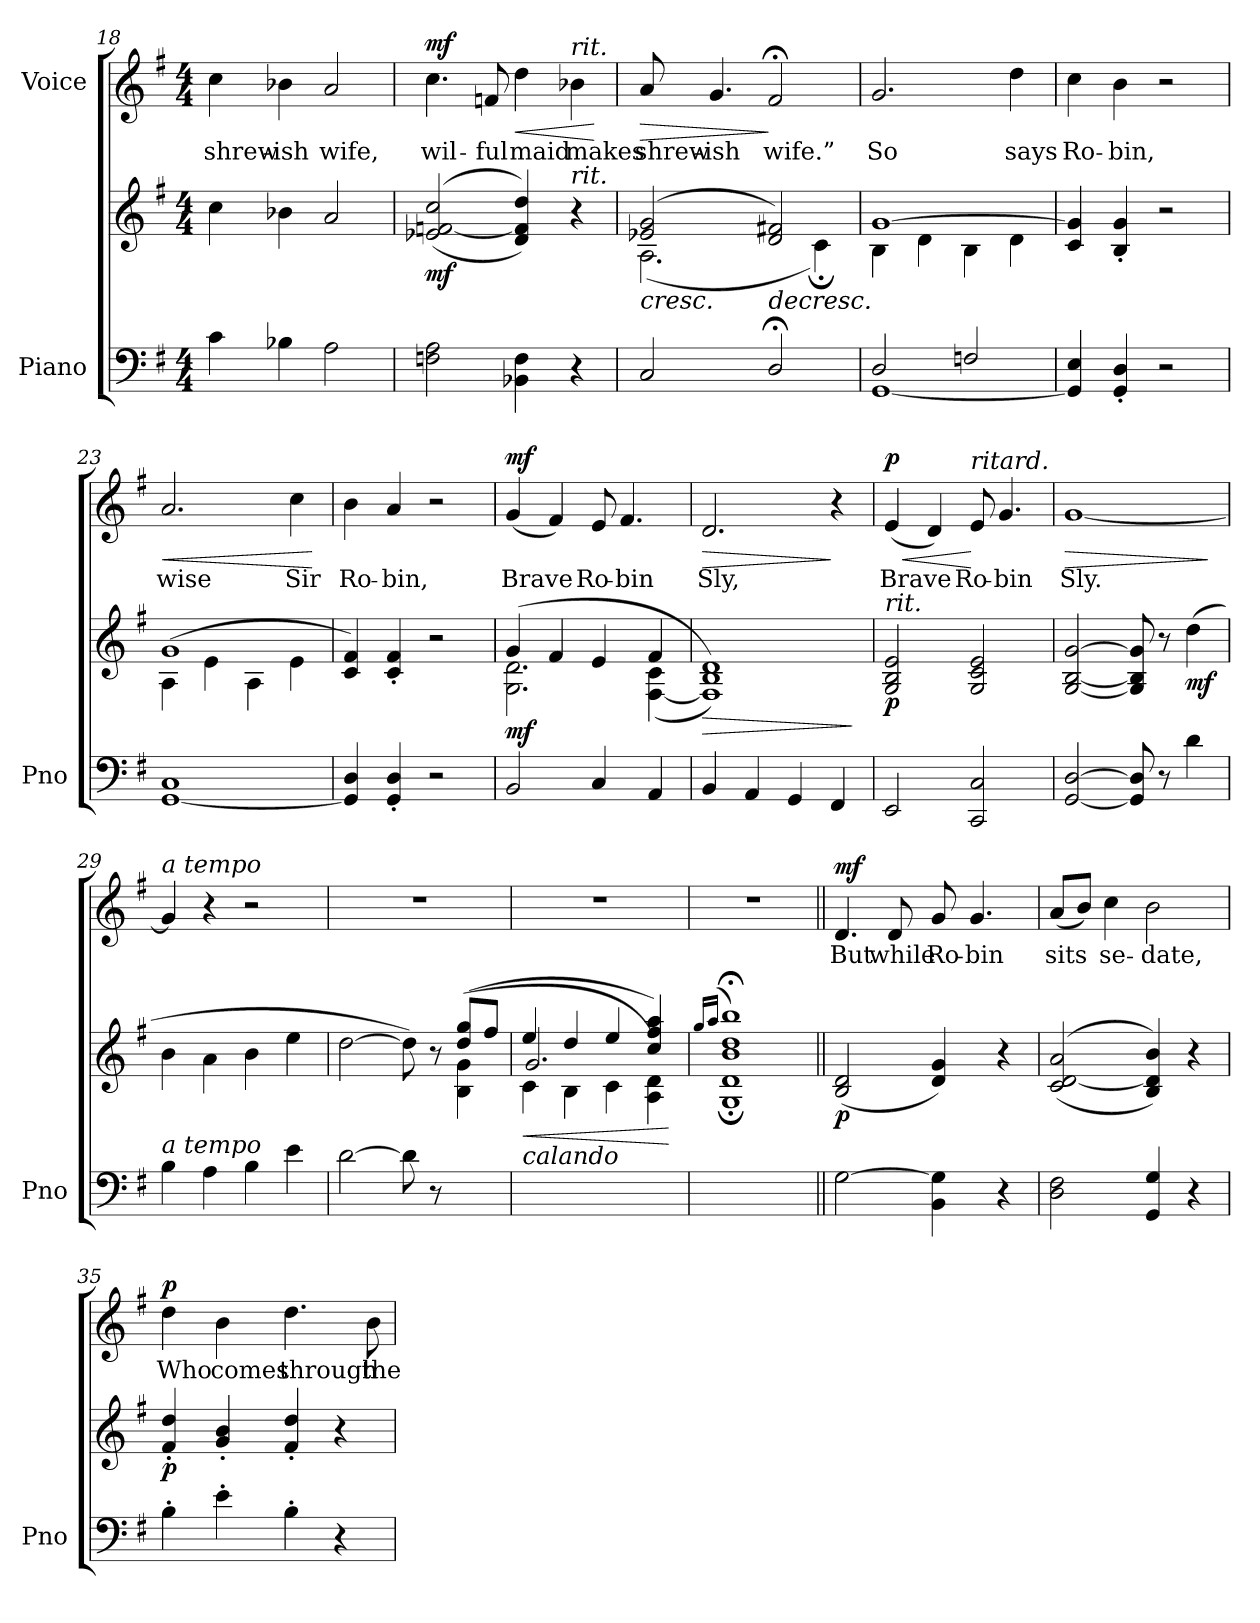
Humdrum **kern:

**kern	**kern	**dynam	**kern	**text	**dynam
*part2	*part2	*part2	*part1	*part1	*part1
*staff3	*staff2	*staff2/3	*staff1	*staff1	*staff1
*I"Piano	*	*	*I"Voice	*	*
*I'Pno	*	*	*	*	*
*clefF4	*clefG2	*	*clefG2	*	*
*k[f#]	*k[f#]	*	*k[f#]	*	*
*M4/4	*M4/4	*	*M4/4	*	*
=18	=18	=18	=18	=18	=18
4c\	4cc\	.	4cc\	shrew-	.
4B-X\	4b-X\	.	4b-X\	-ish	.
2A\	2a/	.	2a/	wife,	.
=19	=19	=19	=19	=19	=19
!	!	!LO:DY:b	!	!	!LO:DY:a
2Fn\ 2A\	((<2e-X/ [2fn/ 2cc/	mf	4.cc\	wil-	mf
.	.	.	8fn/	-ful	.
!	!	!	!	!	!LO:HP:b
4BB-X\ 4F\	4d/ 4f/] 4dd/))	.	4dd\	maid	<
!	!	!	!LO:TX:i:t=rit.	!	!
!	!LO:TX:i:t=rit.	!	!	!	!
4r	4r	.	4b-X\	makes	.
.	.	.	.	.	[
=20	=20	=20	=20	=20	=20
!	!	!LO:HP:b	!	!	!LO:HP:b
*	*^	*	*	*	*
2C/	(2e-X/ 2g/	(2.A\	<	8a/	shrew-	>
.	.	.	.	4.g/	-ish	.
!	!	!	!LO:HP:b	!	!	!
2D;/	2d/ 2f#X/)	.	>	2f#;</	wife.”	]
.	.	4c;<\)	.	.	.	.
*	*v	*v	*	*	*	*
.	.	[	.	.	.
=21	=21	=21	=21	=21	=21
*^	*^	*	*	*	*
!	!	!	!	!LO:DY:a	!	!	!
!	!	!	!	!LO:DY:n=1:a	!	!	!LO:DY:a
!	!	!	!	!	!	!	!LO:DY:n=1:a
2D/	[1GG	[1g	4B\	p other-dynamics	2.g/	So	p other-dynamics
.	.	.	4d\	.	.	.	.
2Fn/	.	.	4B\	.	.	.	.
.	.	.	4d\	.	4dd\	says	.
*v	*v	*	*	*	*	*	*
*	*v	*v	*	*	*	*
=22	=22	=22	=22	=22	=22
4GG/] 4E/	4c/ 4g/]	.	4cc\	Ro-	.
4GG/' 4D/'	4B/' 4g/'	.	4b\	-bin,	.
2r	2r	.	2r	.	.
=23	=23	=23	=23	=23	=23
*	*^	*	*	*	*
!	!	!	!	!	!	!LO:HP:b
[1GG 1C	(1g	4A\	.	2.a/	wise	<
.	.	4e\	.	.	.	.
.	.	4A\	.	.	.	.
.	.	4e\	.	4cc\	Sir	.
*	*v	*v	*	*	*	*
.	.	.	.	.	[
=24	=24	=24	=24	=24	=24
4GG/] 4D/	4c/ 4f#/)	.	4b\	Ro-	.
4GG/' 4D/'	4c/' 4f#/'	.	4a/	-bin,	.
2r	2r	.	2r	.	.
=25	=25	=25	=25	=25	=25
*	*^	*	*	*	*
!	!	!	!LO:DY:b	!	!	!LO:DY:a
2BB/	(4g/	2.G\ 2.d\	mf	(4g/	Brave	mf
.	4f#/	.	.	4f#/)	.	.
4C/	4e/	.	.	8e/	Ro-	.
.	.	.	.	4.f#/	-bin	.
4AA/	4f#/	(>[4F#\ 4c\	.	.	.	.
=26	=26	=26	=26	=26	=26	=26
!	!	!	!LO:HP:b	!	!	!LO:HP:b
4BB/	1d)	1F#] 1B)	>	2.d/	Sly,	>
4AA/	.	.	.	.	.	.
4GG/	.	.	.	.	.	.
4FF#/	.	.	.	4r	.	]
*	*v	*v	*	*	*	*
.	.	]	.	.	.
=27	=27	=27	=27	=27	=27
!	!LO:TX:i:t=rit.	!	!	!	!
!	!	!LO:DY:b	!	!	!LO:HP:b
!	!	!	!	!	!LO:DY:n=1:a
2EE/	2G/ 2B/ 2e/	p	(4e/	Brave	< p
.	.	.	4d/)	.	.
!	!	!	!LO:TX:i:t=ritard.	!	!
2CC/ 2C/	2G/ 2c/ 2e/	.	8e/	Ro-	[
.	.	.	4.g/	-bin	.
=28	=28	=28	=28	=28	=28
!	!	!	!	!	!LO:HP:b
[2GG/ [2D/	[2G/ [>2B/ [2g/	.	[1g	Sly.	>
8GG/] 8D/]	8G/] 8B/] 8g/]	.	.	.	.
8r	8r	.	.	.	.
!	!	!LO:DY:b	!	!	!
4d\	(4dd\	mf	.	.	.
.	.	.	.	.	]
=29	=29	=29	=29	=29	=29
!	!	!	!LO:TX:i:t=a tempo	!	!
!LO:TX:i:t=a tempo	!	!	!	!	!
4B\	4b\	.	4g/]	.	.
4A\	4a\	.	4r	.	.
4B\	4b\	.	2r	.	.
4e\	4ee\	.	.	.	.
=30	=30	=30	=30	=30	=30
*	*^	*	*	*	*
[2d\	[2dd\	2.ryy	.	1r	.	.
8d\]	8dd\])	.	.	.	.	.
8r	8r	.	.	.	.	.
4ryy	(>8dd/ 8gg/L	(<4B\ 4g\	.	.	.	.
.	8ff#/J	.	.	.	.	.
*	*v	*v	*	*	*	*
=31	=31	=31	=31	=31	=31
!LO:TX:i:t=calando	!	!	!	!	!
!	!	!LO:HP:b	!	!	!
*	*^	*	*	*	*
*	*	*^	*	*	*	*
1ryy	4ee/	2.g/	4c\	<	1r	.	.
.	4dd/	.	4B\	.	.	.	.
.	4ee/	.	4c\	]	.	.	.
.	4cc/ 4ff#/ 4aa/)	4A\ 4d\)	4ryy	.	.	.	.
*	*v	*v	*v	*	*	*	*
.	.	[	.	.	.
=32	=32	=32	=32	=32	=32
.	16qgg/LL	.	.	.	.
.	(>16qaa/JJ	.	.	.	.
*	*^	*	*	*	*
1ryy	1b;< 1dd;< 1bb;<)	1G; 1d;	.	1r	.	.
=33||	=33||	=33||	=33||	=33||	=33||	=33||
!	!	!	!LO:DY:b	!	!	!LO:DY:a
*	*v	*v	*	*	*	*
[2G\	(>2B/ 2d/	p	4.d/	But	mf
.	.	.	8d/	while	.
4BB\ 4G\]	4d/ 4g/)	.	8g/	Ro-	.
.	.	.	4.g/	-bin	.
4r	4r	.	.	.	.
=34	=34	=34	=34	=34	=34
2D\ 2F#\	((<2c/ [2d/ 2a/	.	(8a/L	sits	.
.	.	.	8b/J)	.	.
.	.	.	4cc\	se-	.
4GG/ 4G/	4B/ 4d/] 4b/))	.	2b\	-date,	.
4r	4r	.	.	.	.
=35	=35	=35	=35	=35	=35
!	!	!LO:DY:b	!	!	!LO:DY:a
4B'\	4f#/' 4dd/'	p	4dd\	Who	p
4e'\	4g/' 4b/'	.	4b\	comes	.
4B'\	4f#/' 4dd/'	.	4.dd\	through	.
4r	4r	.	.	.	.
.	.	.	8b\	the	.
=	=	=	=	=	=
*-	*-	*-	*-	*-	*-
